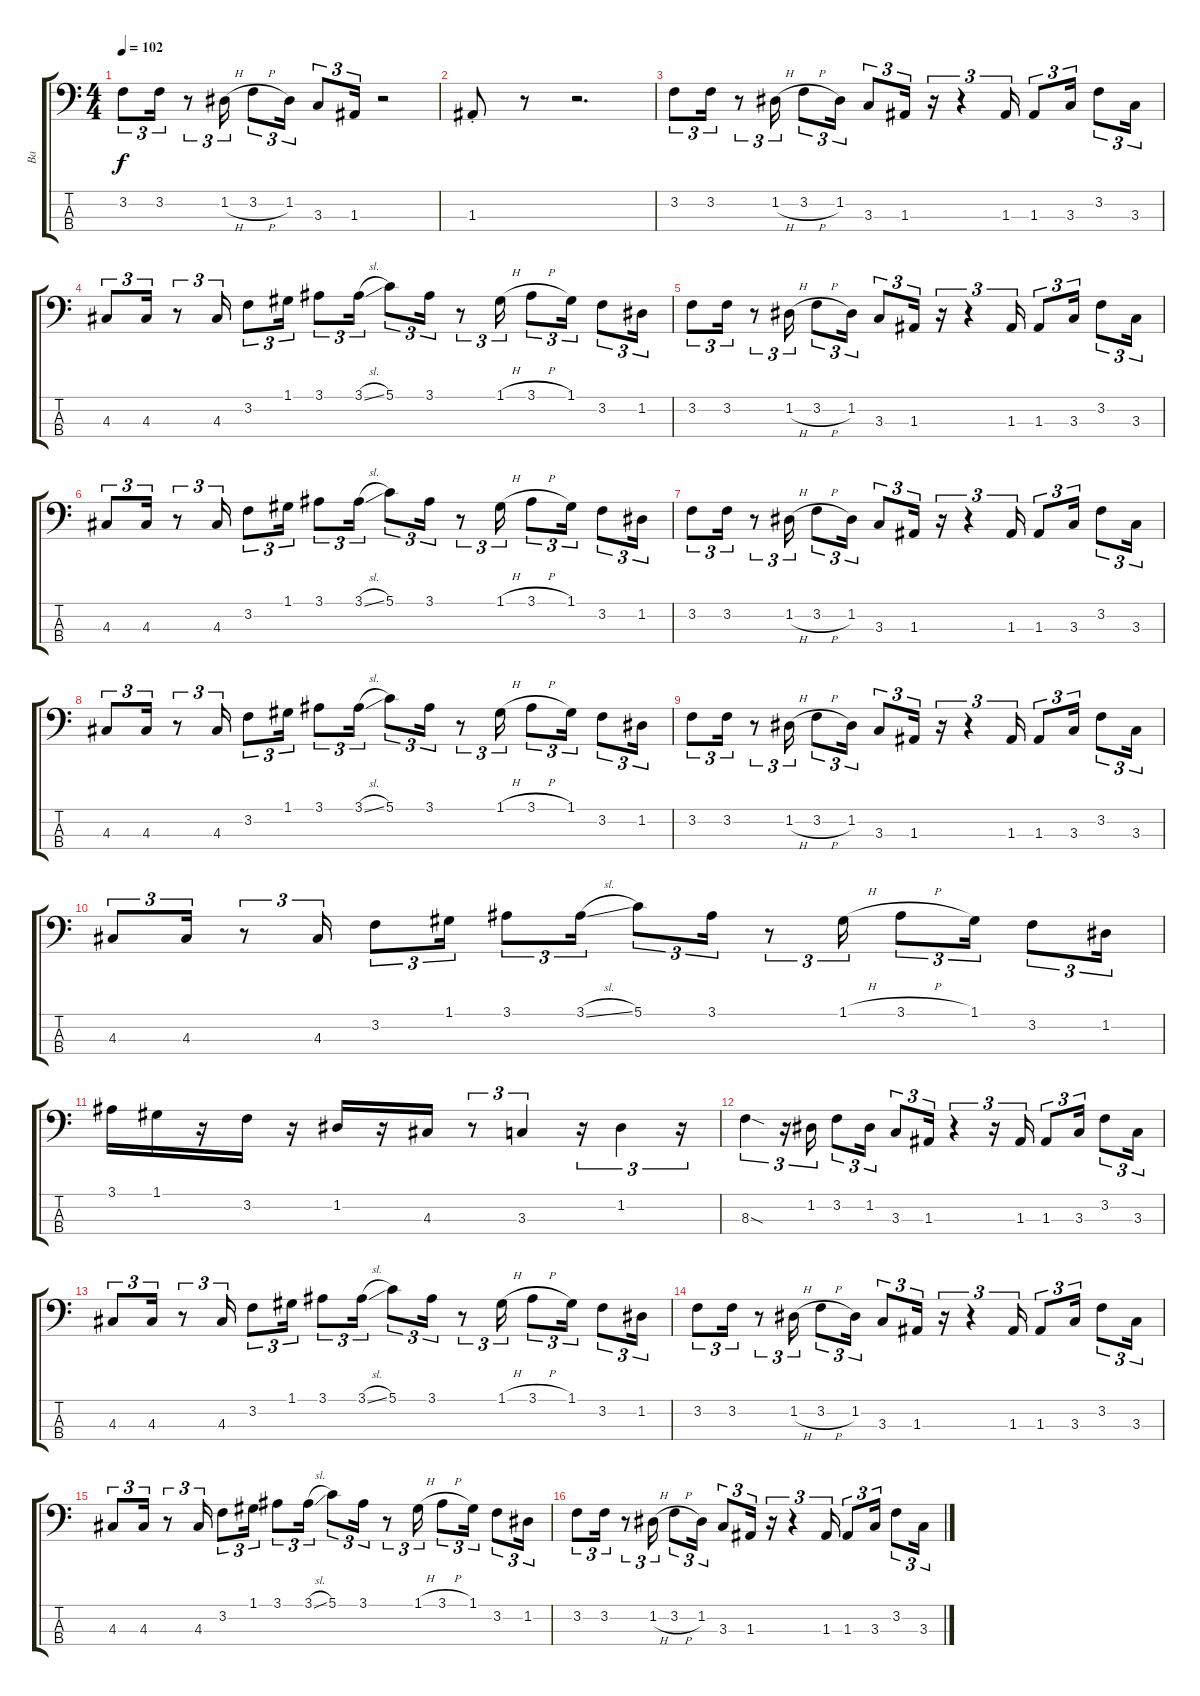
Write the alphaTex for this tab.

\track ("Ba" "Ba") {instrument electricbassfinger}
\staff {score tabs}
\tuning (G2 D2 A1 E1) {hide}
\ts (4 4)
\tempo 102
\clef f4
\ks c
3.2.8{tu (3 2) dy f} 3.2.16{tu (3 2)} r.8{tu (3 2)} 1.2{h}.16{tu (3 2)} 3.2{h}.8{tu (3 2)} 1.2.16{tu (3 2)} 3.3.8{tu (3 2)} 1.3.16{tu (3 2)} r.2 |
1.3{st}.8 r.8 r.2{d} |
3.2.8{tu (3 2)} 3.2.16{tu (3 2)} r.8{tu (3 2)} 1.2{h}.16{tu (3 2)} 3.2{h}.8{tu (3 2)} 1.2.16{tu (3 2)} 3.3.8{tu (3 2)} 1.3.16{tu (3 2)} r.16{tu (3 2)} r.4{tu (3 2)} 1.3.16{tu (3 2)} 1.3.8{tu (3 2)} 3.3.16{tu (3 2)} 3.2.8{tu (3 2)} 3.3.16{tu (3 2)} |
4.3.8{tu (3 2)} 4.3.16{tu (3 2)} r.8{tu (3 2)} 4.3.16{tu (3 2)} 3.2.8{tu (3 2)} 1.1.16{tu (3 2)} 3.1.8{tu (3 2)} 3.1{sl}.16{tu (3 2)} 5.1.8{tu (3 2)} 3.1.16{tu (3 2)} r.8{tu (3 2)} 1.1{h}.16{tu (3 2)} 3.1{h}.8{tu (3 2)} 1.1.16{tu (3 2)} 3.2.8{tu (3 2)} 1.2.16{tu (3 2)} |
3.2.8{tu (3 2)} 3.2.16{tu (3 2)} r.8{tu (3 2)} 1.2{h}.16{tu (3 2)} 3.2{h}.8{tu (3 2)} 1.2.16{tu (3 2)} 3.3.8{tu (3 2)} 1.3.16{tu (3 2)} r.16{tu (3 2)} r.4{tu (3 2)} 1.3.16{tu (3 2)} 1.3.8{tu (3 2)} 3.3.16{tu (3 2)} 3.2.8{tu (3 2)} 3.3.16{tu (3 2)} |
4.3.8{tu (3 2)} 4.3.16{tu (3 2)} r.8{tu (3 2)} 4.3.16{tu (3 2)} 3.2.8{tu (3 2)} 1.1.16{tu (3 2)} 3.1.8{tu (3 2)} 3.1{sl}.16{tu (3 2)} 5.1.8{tu (3 2)} 3.1.16{tu (3 2)} r.8{tu (3 2)} 1.1{h}.16{tu (3 2)} 3.1{h}.8{tu (3 2)} 1.1.16{tu (3 2)} 3.2.8{tu (3 2)} 1.2.16{tu (3 2)} |
3.2.8{tu (3 2)} 3.2.16{tu (3 2)} r.8{tu (3 2)} 1.2{h}.16{tu (3 2)} 3.2{h}.8{tu (3 2)} 1.2.16{tu (3 2)} 3.3.8{tu (3 2)} 1.3.16{tu (3 2)} r.16{tu (3 2)} r.4{tu (3 2)} 1.3.16{tu (3 2)} 1.3.8{tu (3 2)} 3.3.16{tu (3 2)} 3.2.8{tu (3 2)} 3.3.16{tu (3 2)} |
4.3.8{tu (3 2)} 4.3.16{tu (3 2)} r.8{tu (3 2)} 4.3.16{tu (3 2)} 3.2.8{tu (3 2)} 1.1.16{tu (3 2)} 3.1.8{tu (3 2)} 3.1{sl}.16{tu (3 2)} 5.1.8{tu (3 2)} 3.1.16{tu (3 2)} r.8{tu (3 2)} 1.1{h}.16{tu (3 2)} 3.1{h}.8{tu (3 2)} 1.1.16{tu (3 2)} 3.2.8{tu (3 2)} 1.2.16{tu (3 2)} |
3.2.8{tu (3 2)} 3.2.16{tu (3 2)} r.8{tu (3 2)} 1.2{h}.16{tu (3 2)} 3.2{h}.8{tu (3 2)} 1.2.16{tu (3 2)} 3.3.8{tu (3 2)} 1.3.16{tu (3 2)} r.16{tu (3 2)} r.4{tu (3 2)} 1.3.16{tu (3 2)} 1.3.8{tu (3 2)} 3.3.16{tu (3 2)} 3.2.8{tu (3 2)} 3.3.16{tu (3 2)} |
4.3.8{tu (3 2)} 4.3.16{tu (3 2)} r.8{tu (3 2)} 4.3.16{tu (3 2)} 3.2.8{tu (3 2)} 1.1.16{tu (3 2)} 3.1.8{tu (3 2)} 3.1{sl}.16{tu (3 2)} 5.1.8{tu (3 2)} 3.1.16{tu (3 2)} r.8{tu (3 2)} 1.1{h}.16{tu (3 2)} 3.1{h}.8{tu (3 2)} 1.1.16{tu (3 2)} 3.2.8{tu (3 2)} 1.2.16{tu (3 2)} |
3.1.16 1.1.16 r.16 3.2.16 r.16 1.2.16 r.16 4.3.16 r.8{tu (3 2)} 3.3.4{tu (3 2)} r.16{tu (3 2)} 1.2.4{tu (3 2)} r.16{tu (3 2)} |
8.3{sod}.4{tu (3 2)} r.16{tu (3 2)} 1.2.16{tu (3 2)} 3.2.8{tu (3 2)} 1.2.16{tu (3 2)} 3.3.8{tu (3 2)} 1.3.16{tu (3 2)} r.4{tu (3 2)} r.16{tu (3 2)} 1.3.16{tu (3 2)} 1.3.8{tu (3 2)} 3.3.16{tu (3 2)} 3.2.8{tu (3 2)} 3.3.16{tu (3 2)} |
4.3.8{tu (3 2)} 4.3.16{tu (3 2)} r.8{tu (3 2)} 4.3.16{tu (3 2)} 3.2.8{tu (3 2)} 1.1.16{tu (3 2)} 3.1.8{tu (3 2)} 3.1{sl}.16{tu (3 2)} 5.1.8{tu (3 2)} 3.1.16{tu (3 2)} r.8{tu (3 2)} 1.1{h}.16{tu (3 2)} 3.1{h}.8{tu (3 2)} 1.1.16{tu (3 2)} 3.2.8{tu (3 2)} 1.2.16{tu (3 2)} |
3.2.8{tu (3 2)} 3.2.16{tu (3 2)} r.8{tu (3 2)} 1.2{h}.16{tu (3 2)} 3.2{h}.8{tu (3 2)} 1.2.16{tu (3 2)} 3.3.8{tu (3 2)} 1.3.16{tu (3 2)} r.16{tu (3 2)} r.4{tu (3 2)} 1.3.16{tu (3 2)} 1.3.8{tu (3 2)} 3.3.16{tu (3 2)} 3.2.8{tu (3 2)} 3.3.16{tu (3 2)} |
4.3.8{tu (3 2)} 4.3.16{tu (3 2)} r.8{tu (3 2)} 4.3.16{tu (3 2)} 3.2.8{tu (3 2)} 1.1.16{tu (3 2)} 3.1.8{tu (3 2)} 3.1{sl}.16{tu (3 2)} 5.1.8{tu (3 2)} 3.1.16{tu (3 2)} r.8{tu (3 2)} 1.1{h}.16{tu (3 2)} 3.1{h}.8{tu (3 2)} 1.1.16{tu (3 2)} 3.2.8{tu (3 2)} 1.2.16{tu (3 2)} |
3.2.8{tu (3 2)} 3.2.16{tu (3 2)} r.8{tu (3 2)} 1.2{h}.16{tu (3 2)} 3.2{h}.8{tu (3 2)} 1.2.16{tu (3 2)} 3.3.8{tu (3 2)} 1.3.16{tu (3 2)} r.16{tu (3 2)} r.4{tu (3 2)} 1.3.16{tu (3 2)} 1.3.8{tu (3 2)} 3.3.16{tu (3 2)} 3.2.8{tu (3 2)} 3.3.16{tu (3 2)}
